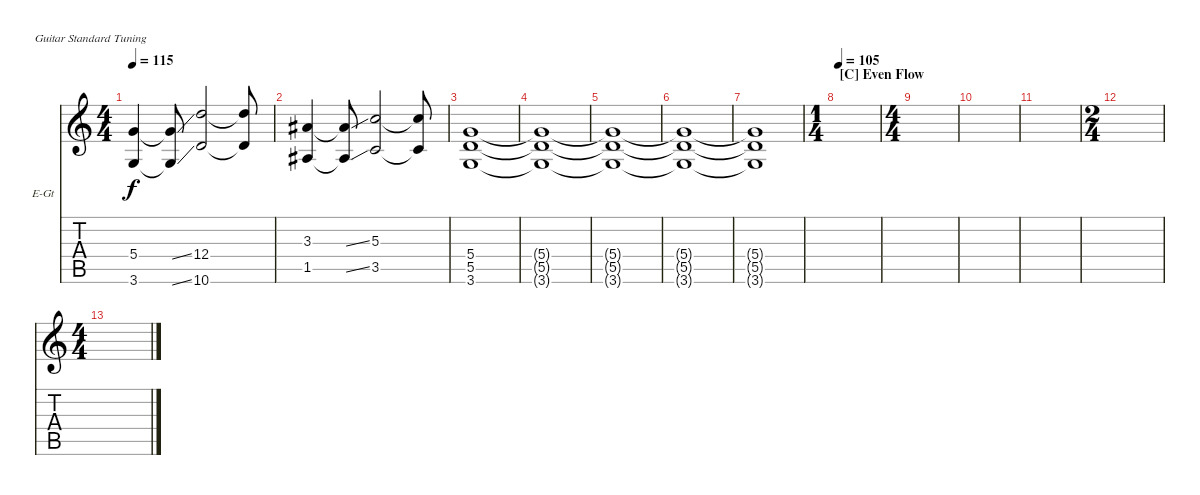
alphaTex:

\defaultSystemsLayout 4
\bracketExtendMode nobrackets
\firstSystemTrackNameOrientation horizontal
\otherSystemsTrackNameOrientation horizontal
\track ("Stone Gossard (Drive)" "E-Gt") {instrument overdrivenguitar}
\staff {score tabs}
\tuning (E4 B3 G3 D3 A2 E2)
\ts (4 4)
\tempo 115
\clef g2
\ks c
(5.4 3.6).4{dy f} (5.4{ss t} 3.6{ss t}).8 (12.4 10.6).2 (12.4{t} 10.6{t}).8 |
(3.3 1.5).4 (3.3{ss t} 1.5{ss t}).8 (5.3 3.5).2 (5.3{t} 3.5{t}).8 |
(5.4 5.5 3.6).1 |
(5.4{t} 5.5{t} 3.6{t}).1 |
(5.4{t} 5.5{t} 3.6{t}).1 |
(5.4{t} 5.5{t} 3.6{t}).1 |
(5.4{t} 5.5{t} 3.6{t}).1 |
\ts (1 4)
\section ("C" "Even Flow")
\tempo 105
|
\ts (4 4)
|
|
|
\ts (2 4)
|
\ts (4 4)
